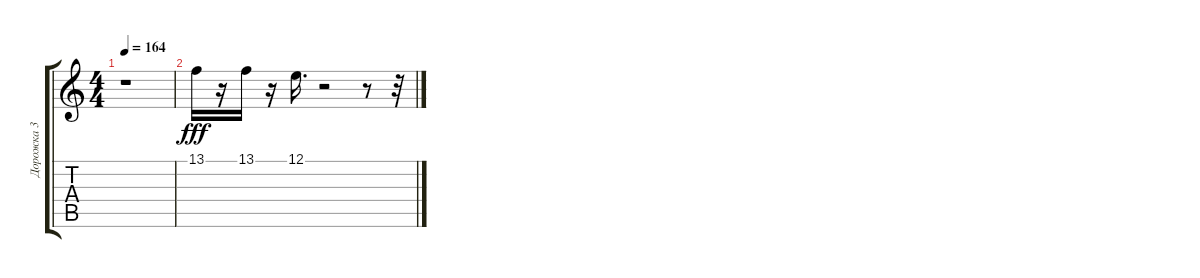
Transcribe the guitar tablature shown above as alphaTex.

\track ("Дорожка 3" "Дорожка 3") {instrument vibraphone}
\staff {score tabs}
\tuning (E4 B3 G3 D3 A2 E2) {hide}
\ts (4 4)
\tempo 164
\clef g2
\ks c
r.1{dy f} |
13.1.16{dy fff} r.16 13.1.16 r.16 12.1.16{d} r.2 r.8 r.32
